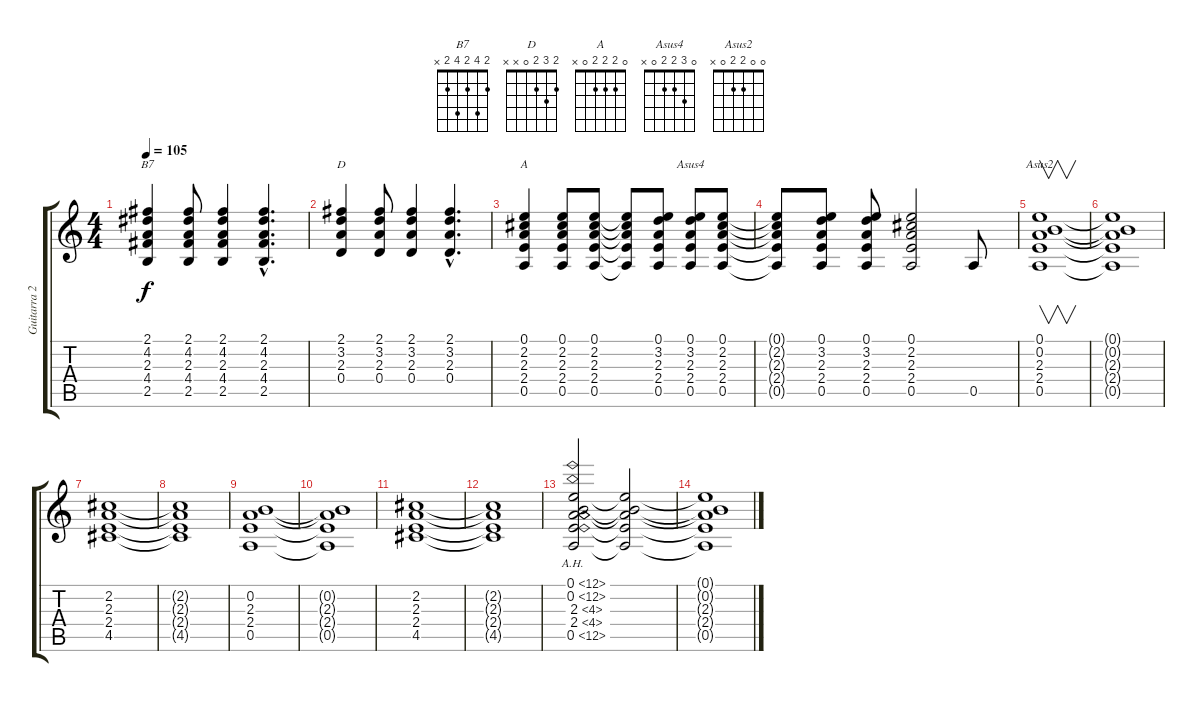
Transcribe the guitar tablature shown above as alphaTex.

\track ("Guitarra 2" "Guitarra 2") {instrument overdrivenguitar}
\staff {score tabs}
\tuning (E4 B3 G3 D3 A2 E2) {hide}
\chord ("B7" 2 4 2 4 2 x)
\chord ("D" 2 3 2 0 x x)
\chord ("A" 0 2 2 2 0 x)
\chord ("Asus4" 0 3 2 2 0 x)
\chord ("Asus2" 0 0 2 2 0 x)
\ts (4 4)
\tempo 105
\clef g2
\ks c
(2.1 4.2 2.3 4.4 2.5).4{ch "B7" dy f} (2.1 4.2 2.3 4.4 2.5).8 (2.1 4.2 2.3 4.4 2.5).4 (2.1{hac} 4.2{hac} 2.3{hac} 4.4{hac} 2.5{hac}).4{d} |
(2.1 3.2 2.3 0.4).4{ch "D"} (2.1 3.2 2.3 0.4).8 (2.1 3.2 2.3 0.4).4 (2.1{hac} 3.2{hac} 2.3{hac} 0.4{hac}).4{d} |
(0.1 2.2 2.3 2.4 0.5).4{ch "A"} (0.1 2.2 2.3 2.4 0.5).8 (0.1 2.2 2.3 2.4 0.5).8 (0.1{t} 2.2{t} 2.3{t} 2.4{t} 0.5{t}).8 (0.1 3.2 2.3 2.4 0.5).8 (0.1 3.2 2.3 2.4 0.5).8{ch "Asus4"} (0.1 2.2 2.3 2.4 0.5).8 |
(0.1{t} 2.2{t} 2.3{t} 2.4{t} 0.5{t}).8 (0.1 3.2 2.3 2.4 0.5).8 (0.1 3.2 2.3 2.4 0.5).8 (0.1 2.2 2.3 2.4 0.5).2 0.5.8 |
(0.1 0.2 2.3 2.4 0.5).1{v ch "Asus2"} |
(0.1{t} 0.2{t} 2.3{t} 2.4{t} 0.5{t}).1 |
(2.2 2.3 2.4 4.5).1 |
(2.2{t} 2.3{t} 2.4{t} 4.5{t}).1 |
(0.2 2.3 2.4 0.5).1 |
(0.2{t} 2.3{t} 2.4{t} 0.5{t}).1 |
(2.2 2.3 2.4 4.5).1 |
(2.2{t} 2.3{t} 2.4{t} 4.5{t}).1 |
(0.1{ah 12} 0.2{ah 12} 2.3{ah 2} 2.4{ah 2} 0.5{ah 12}).2 (0.1{t} 0.2{t} 2.3{t} 2.4{t} 0.5{t}).2 |
(0.1{t} 0.2{t} 2.3{t} 2.4{t} 0.5{t}).1
